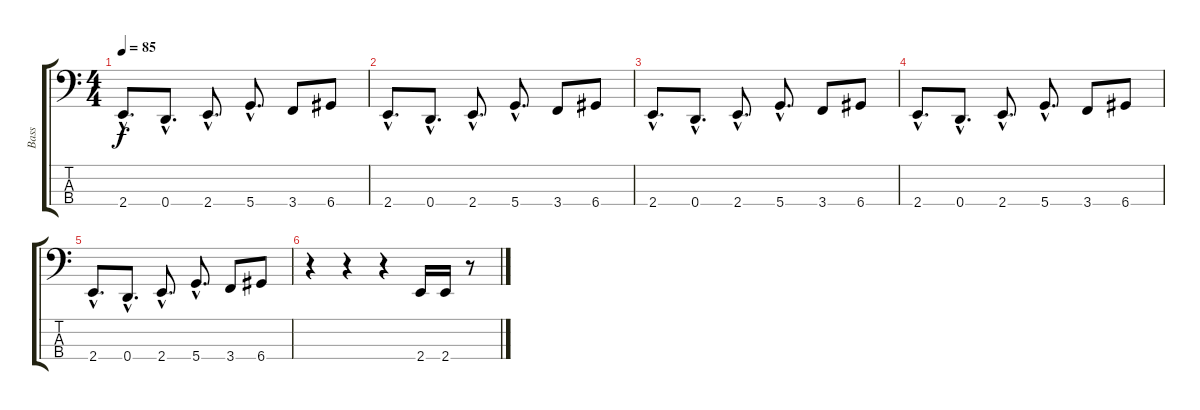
\track ("Bass" "Bass") {instrument electricbassfinger}
\staff {score tabs}
\tuning (G2 D2 A1 D1) {hide}
\ts (4 4)
\tempo 85
\clef f4
\ks c
2.4{hac}.8{d dy f} 0.4{hac}.8{d} 2.4{hac}.8{d} 5.4{hac}.8{d} 3.4.8 6.4.8 |
2.4{hac}.8{d} 0.4{hac}.8{d} 2.4{hac}.8{d} 5.4{hac}.8{d} 3.4.8 6.4.8 |
2.4{hac}.8{d} 0.4{hac}.8{d} 2.4{hac}.8{d} 5.4{hac}.8{d} 3.4.8 6.4.8 |
2.4{hac}.8{d} 0.4{hac}.8{d} 2.4{hac}.8{d} 5.4{hac}.8{d} 3.4.8 6.4.8 |
2.4{hac}.8{d} 0.4{hac}.8{d} 2.4{hac}.8{d} 5.4{hac}.8{d} 3.4.8 6.4.8 |
r.4 r.4 r.4 2.4.16 2.4.16 r.8
